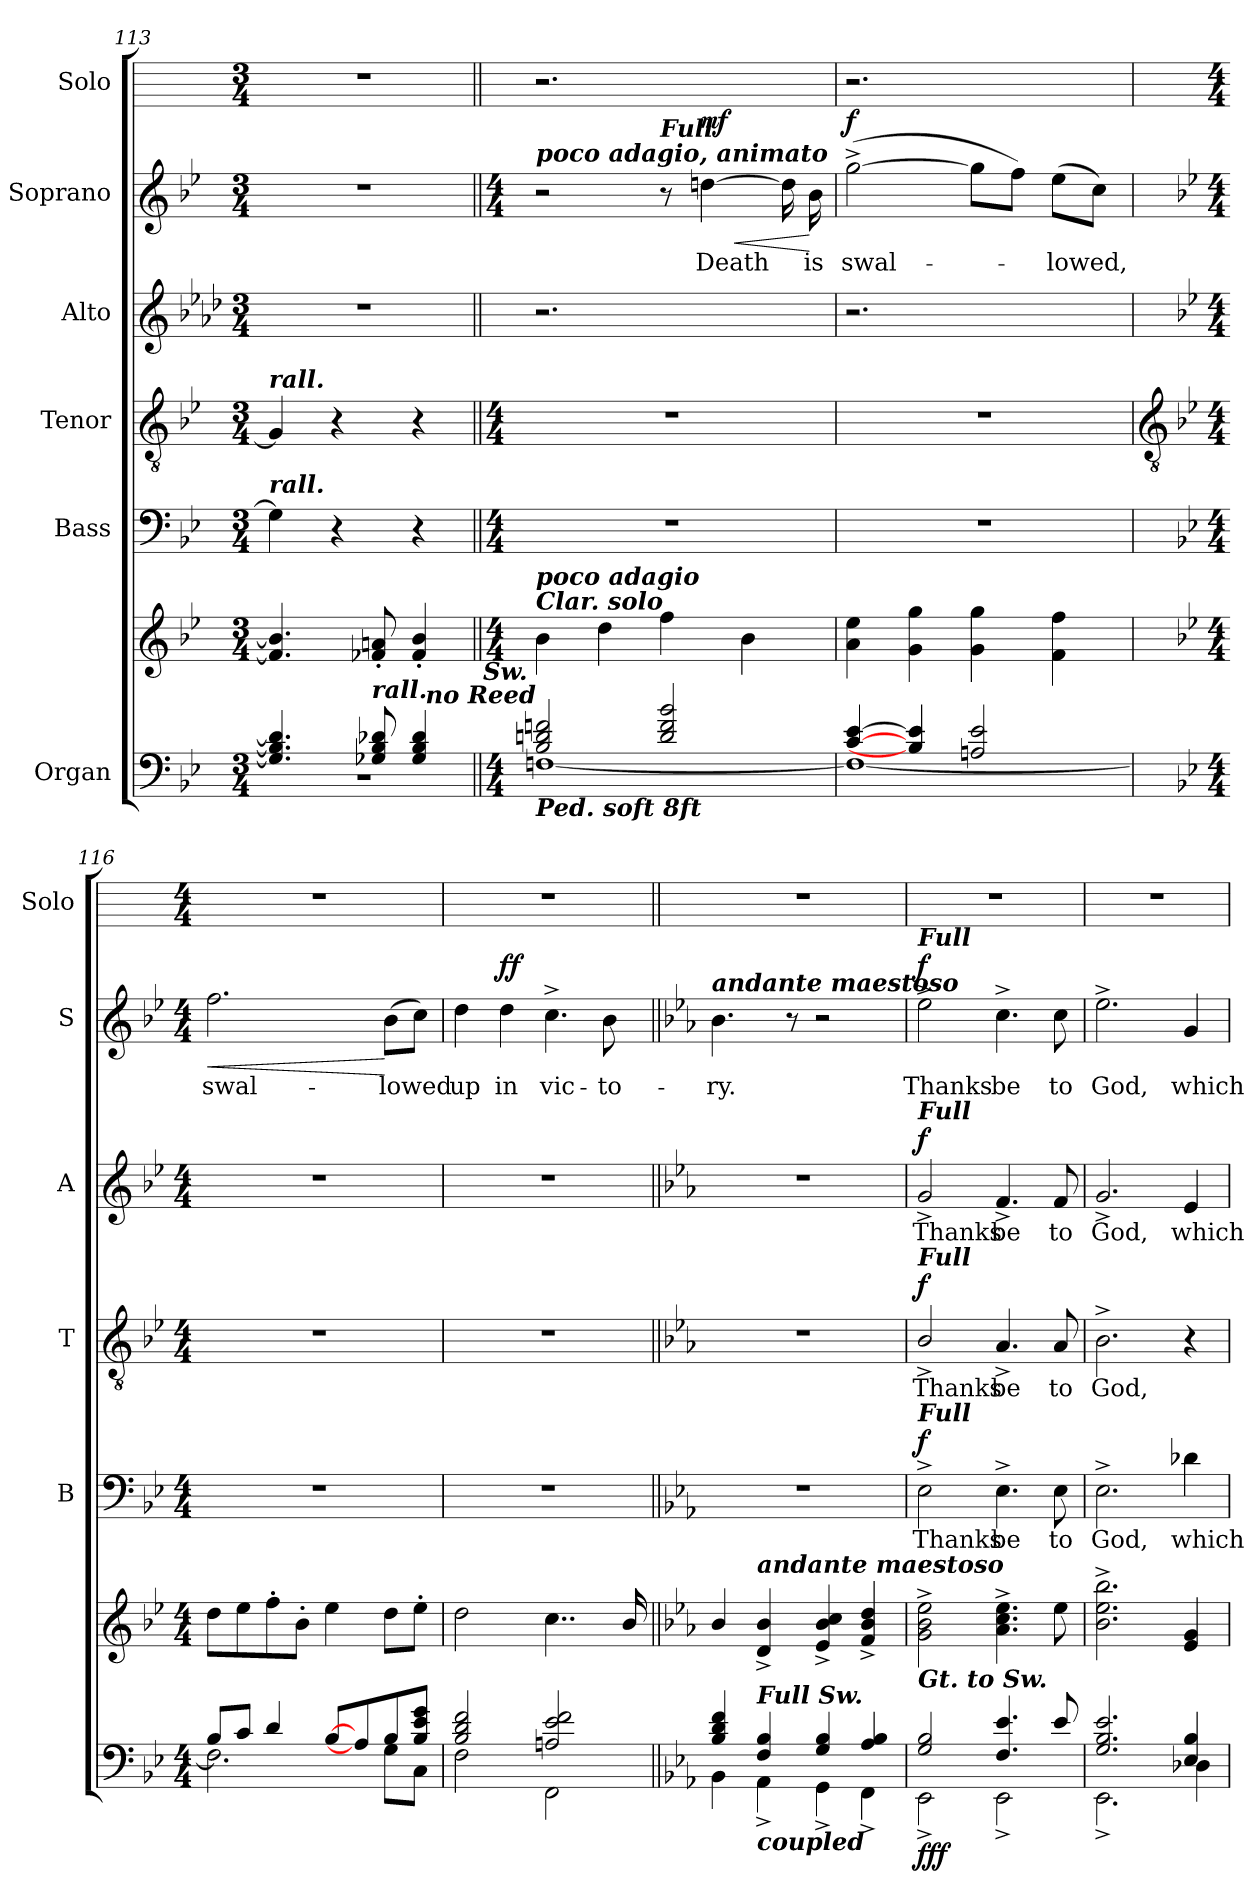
**kern	**kern	**dynam	**kern	**text	**dynam	**kern	**text	**dynam	**kern	**text	**dynam	**kern	**text	**dynam	**kern
*part6	*part6	*part6	*part5	*part5	*part5	*part4	*part4	*part4	*part3	*part3	*part3	*part2	*part2	*part2	*part1
*staff7	*staff6	*staff6/7	*staff5	*staff5	*staff5	*staff4	*staff4	*staff4	*staff3	*staff3	*staff3	*staff2	*staff2	*staff2	*staff1
*I"Organ	*	*	*I"Bass	*	*	*I"Tenor	*	*	*I"Alto	*	*	*I"Soprano	*	*	*I"Solo
*	*	*	*I'B	*	*	*I'T	*	*	*I'A	*	*	*I'S	*	*	*I'Solo
*clefF4	*clefG2	*	*clefF4	*	*	*clefGv2	*	*	*clefG2	*	*	*clefG2	*	*	*
*k[b-e-]	*k[b-e-]	*	*k[b-e-]	*	*	*k[b-e-]	*	*	*k[b-e-a-d-]	*	*	*k[b-e-]	*	*	*
*B-:	*B-:	*	*B-:	*	*	*B-:	*	*	*A-:	*	*	*B-:	*	*	*
*M3/4	*M3/4	*	*M3/4	*	*	*M3/4	*	*	*M3/4	*	*	*M3/4	*	*	*M3/4
=113	=113	=113	=113	=113	=113	=113	=113	=113	=113	=113	=113	=113	=113	=113	=113
*^	*	*	*	*	*	*	*	*	*	*	*	*	*	*	*
!	!	!	!	!	!	!	!LO:TX:a:Bi:t=rall.	!	!	!	!	!	!	!	!	!
!	!	!	!	!LO:TX:a:Bi:t=rall.	!	!	!	!	!	!	!	!	!	!	!	!
!	!LO:N:vis=1	!	!	!	!	!	!	!	!	!	!	!	!LO:N:vis=1	!	!	!
4.G-/] 4.B-/] 4.d-/]	2.r	4.f-] 4.b-]	.	4G-]	.	.	4G-]	.	.	2.r	.	.	2.r	.	.	2.r
.	.	.	.	4r	.	.	4r	.	.	.	.	.	.	.	.	.
!LO:TX:a:Bi:t=rall.	!	!	!	!	!	!	!	!	!	!	!	!	!	!	!	!
8G-/ 8B-/ 8d-/	.	8f-' 8an'	.	.	.	.	.	.	.	.	.	.	.	.	.	.
4G-/ 4B-/ 4d-/	.	4f-' 4b-'	.	4r	.	.	4r	.	.	.	.	.	.	.	.	.
=114||	=114||	=114||	=114||	=114||	=114||	=114||	=114||	=114||	=114||	=114||	=114||	=114||	=114||	=114||	=114||	=114||
*M4/4	*	*M4/4	*	*M4/4	*	*	*M4/4	*	*	*	*	*	*M4/4	*	*	*
!	!	!	!	!	!	!	!	!	!	!	!	!	!LO:TX:a:Bi:t=poco adagio, animato	!	!	!
!	!	!LO:TX:a:Bi:t=Clar. solo	!	!	!	!	!	!	!	!	!	!	!	!	!	!
!	!	!LO:TX:a:Bi:t=poco adagio	!	!	!	!	!	!	!	!	!	!	!	!	!	!
!LO:TX:a:Bi:rj:t=Sw. \nno Reed	!	!	!	!	!	!	!	!	!	!	!	!	!	!	!	!
!LO:TX:b:Bi:t=Ped. soft 8ft	!	!	!	!	!	!	!	!	!	!	!	!	!	!	!	!
2B-/ 2dn/ 2fn/	[1Fn\	4b-	.	1r	.	.	1r	.	.	2.r	.	.	2r	.	.	2.r
.	.	4dd	.	.	.	.	.	.	.	.	.	.	.	.	.	.
!	!	!	!	!	!	!	!	!	!	!	!	!	!LO:TX:a:Bi:t=Full	!	!	!
2d/ 2f/ 2b-/	.	4ff	.	.	.	.	.	.	.	.	.	.	8r	.	.	.
!	!	!	!	!	!	!	!	!	!	!	!	!	!	!LO:LY:b	!LO:HP:b	!
!	!	!	!	!	!	!	!	!	!	!	!	!	!	!	!LO:DY:n=1:b	!
.	.	.	.	.	.	.	.	.	.	.	.	.	[4ddn	Death	< mf	.
.	.	4b-	.	.	.	.	.	.	.	4ryy	.	.	.	.	.	4ryy
.	.	.	.	.	.	.	.	.	.	.	.	.	16dd]	.	.	.
!	!	!	!	!	!	!	!	!	!	!	!	!	!	!LO:LY:b	!	!
.	.	.	.	.	.	.	.	.	.	.	.	.	16b-	is	[	.
=115	=115	=115	=115	=115	=115	=115	=115	=115	=115	=115	=115	=115	=115	=115	=115	=115
!	!	!	!	!	!	!	!	!	!	!	!	!	!	!LO:LY:b	!LO:DY:b	!
[4c/ [4e-/	1F\_	4a 4ee-	.	1r	.	.	1r	.	.	2.r	.	.	(>[2gg^	swal-	f	2.r
4B-/] 4e-/]	.	4g 4gg	.	.	.	.	.	.	.	.	.	.	.	.	.	.
2An/ 2e-/	.	4g 4gg	.	.	.	.	.	.	.	.	.	.	8ggL]	.	.	.
.	.	.	.	.	.	.	.	.	.	.	.	.	8ffJ)	.	.	.
!	!	!	!	!	!	!	!	!	!	!	!	!	!	!LO:LY:b	!	!
.	.	4f 4ff	.	.	.	.	.	.	.	4ryy	.	.	(>8ee-L	lowed,	.	4ryy
.	.	.	.	.	.	.	.	.	.	.	.	.	8ccJ)	.	.	.
!!LO:LB:g=z
=116	=116	=116	=116	=116	=116	=116	=116	=116	=116	=116	=116	=116	=116	=116	=116	=116
*	*	*	*	*	*	*	*clefGv2	*	*	*	*	*	*	*	*	*
*	*	*	*	*	*	*	*	*	*	*k[b-e-]	*	*	*	*	*	*
*	*	*	*	*	*	*	*	*	*	*B-:	*	*	*	*	*	*
*M4/4	*	*M4/4	*	*M4/4	*	*	*M4/4	*	*	*M4/4	*	*	*M4/4	*	*	*M4/4
!	!	!	!	!	!	!	!	!	!	!	!	!	!	!LO:LY:b	!LO:HP:b	!
8B-/L	2.F\]	8ddL	.	1r	.	.	1r	.	.	1r	.	.	2.ff	swal-	<	1r
8c/J	.	8ee-	.	.	.	.	.	.	.	.	.	.	.	.	.	.
4d/	.	8ff'	.	.	.	.	.	.	.	.	.	.	.	.	.	.
.	.	8b-'J	.	.	.	.	.	.	.	.	.	.	.	.	.	.
[8B-\L	.	4ee-	.	.	.	.	.	.	.	.	.	.	.	.	.	.
8A/]	.	.	.	.	.	.	.	.	.	.	.	.	.	.	.	.
!	!	!	!	!	!	!	!	!	!	!	!	!	!	!LO:LY:b	!	!
8B-/	8G\L	8ddL	.	.	.	.	.	.	.	.	.	.	(>8b-L	-lowed	[	.
8B-/ 8e-/ 8g/J	8C\J	8ee-'J	.	.	.	.	.	.	.	.	.	.	8ccJ)	.	.	.
=117	=117	=117	=117	=117	=117	=117	=117	=117	=117	=117	=117	=117	=117	=117	=117	=117
!	!	!	!	!	!	!	!	!	!	!	!	!	!	!LO:LY:b	!	!
2B-/ 2d/ 2f/	2F\	2dd	.	1r	.	.	1r	.	.	1r	.	.	4dd	up	.	1r
!	!	!	!	!	!	!	!	!	!	!	!	!	!	!LO:LY:b	!LO:DY:b	!
.	.	.	.	.	.	.	.	.	.	.	.	.	4dd	in	ff	.
!	!	!	!	!	!	!	!	!	!	!	!	!	!	!LO:LY:b	!	!
2An/ 2e-/ 2f/	2FF\	4..cc	.	.	.	.	.	.	.	.	.	.	4.cc^	vic-	.	.
!	!	!	!	!	!	!	!	!	!	!	!	!	!	!LO:LY:b	!	!
.	.	.	.	.	.	.	.	.	.	.	.	.	8b-	-to-	.	.
.	.	16b-/	.	.	.	.	.	.	.	.	.	.	.	.	.	.
=118||	=118||	=118||	=118||	=118||	=118||	=118||	=118||	=118||	=118||	=118||	=118||	=118||	=118||	=118||	=118||	=118||
*k[b-e-a-]	*	*k[b-e-a-]	*	*k[b-e-a-]	*	*	*k[b-e-a-]	*	*	*k[b-e-a-]	*	*	*k[b-e-a-]	*	*	*
*E-:	*	*E-:	*	*E-:	*	*	*E-:	*	*	*E-:	*	*	*E-:	*	*	*
!	!	!	!	!	!	!	!	!	!	!	!	!	!LO:TX:a:Bi:t=andante maestoso	!	!	!
!	!	!	!	!	!	!	!	!	!	!	!	!	!	!LO:LY:b	!	!
4B-/ 4d/ 4f/	4BB-\	4b-/	.	1r	.	.	1r	.	.	1r	.	.	4.b-	-ry.	.	1r
!	!	!LO:TX:a:Bi:t=andante maestoso	!	!	!	!	!	!	!	!	!	!	!	!	!	!
!LO:TX:a:Bi:t=Full Sw.	!	!	!	!	!	!	!	!	!	!	!	!	!	!	!	!
!LO:TX:b:Bi:t=coupled	!	!	!	!	!	!	!	!	!	!	!	!	!	!	!	!
4F/ 4B-/	4AA-^\	4d^ 4b-^	.	.	.	.	.	.	.	.	.	.	.	.	.	.
.	.	.	.	.	.	.	.	.	.	.	.	.	8r	.	.	.
4G/ 4B-/	4GG^\	4e-^ 4b-^ 4cc^	.	.	.	.	.	.	.	.	.	.	2r	.	.	.
4A-/ 4B-/	4FF^\	4f^ 4b-^ 4dd^	.	.	.	.	.	.	.	.	.	.	.	.	.	.
=119	=119	=119	=119	=119	=119	=119	=119	=119	=119	=119	=119	=119	=119	=119	=119	=119
!	!	!	!	!	!	!	!	!	!	!	!	!	!LO:TX:a:Bi:t=Full	!	!	!
!	!	!	!	!	!	!	!	!	!	!LO:TX:a:Bi:t=Full	!	!	!	!	!	!
!	!	!	!	!	!	!	!LO:TX:a:Bi:t=Full	!	!	!	!	!	!	!	!	!
!	!	!	!	!LO:TX:a:Bi:t=Full	!	!	!	!	!	!	!	!	!	!	!	!
!LO:TX:a:Bi:t=Gt. to Sw.	!	!	!	!	!	!	!	!	!	!	!	!	!	!	!	!
!	!	!	!LO:DY:b=2	!	!LO:LY:b	!	!	!LO:LY:b	!	!	!LO:LY:b	!	!	!LO:LY:b	!	!
!	!	!	!LO:DY:n=1:b=2	!	!	!	!	!	!	!	!	!	!	!	!	!
!	!	!	!LO:DY:n=2:b	!	!	!LO:DY:b	!	!	!LO:DY:b	!	!	!LO:DY:b	!	!	!LO:DY:b	!
2G/ 2B-/	2EE-^\	2g^ 2b-^ 2ee-^	f f f	2E-^	Thanks	f	2B-^/	Thanks	f	2g^	Thanks	f	2ee-^	Thanks	f	1r
!	!	!	!	!	!LO:LY:b	!	!	!LO:LY:b	!	!	!LO:LY:b	!	!	!LO:LY:b	!	!
4.F/ 4.e-/	2EE-^\	4.a-^ 4.cc^ 4.ee-^	.	4.E-^	be	.	4.A-^	be	.	4.f^	be	.	4.cc^	be	.	.
!	!	!	!	!	!LO:LY:b	!	!	!LO:LY:b	!	!	!LO:LY:b	!	!	!LO:LY:b	!	!
8e-/	.	8ee-	.	8E-	to	.	8A-	to	.	8f	to	.	8cc	to	.	.
=120	=120	=120	=120	=120	=120	=120	=120	=120	=120	=120	=120	=120	=120	=120	=120	=120
!	!	!	!	!	!LO:LY:b	!	!	!LO:LY:b	!	!	!LO:LY:b	!	!	!LO:LY:b	!	!
2.G/ 2.B-/ 2.e-/	2.EE-^\	2.b-^ 2.ee-^ 2.bb-^	.	2.E-^	God,	.	2.B-^	God,	.	2.g^	God,	.	2.ee-^	God,	.	1r
!	!	!	!	!	!LO:LY:b	!	!	!	!	!	!LO:LY:b	!	!	!LO:LY:b	!	!
4E-/ 4B-/	4D-X\	4e- 4g	.	4d-X	which	.	4r	.	.	4e-	which	.	4g	which	.	.
*v	*v	*	*	*	*	*	*	*	*	*	*	*	*	*	*	*
=	=	=	=	=	=	=	=	=	=	=	=	=	=	=	=
*-	*-	*-	*-	*-	*-	*-	*-	*-	*-	*-	*-	*-	*-	*-	*-
